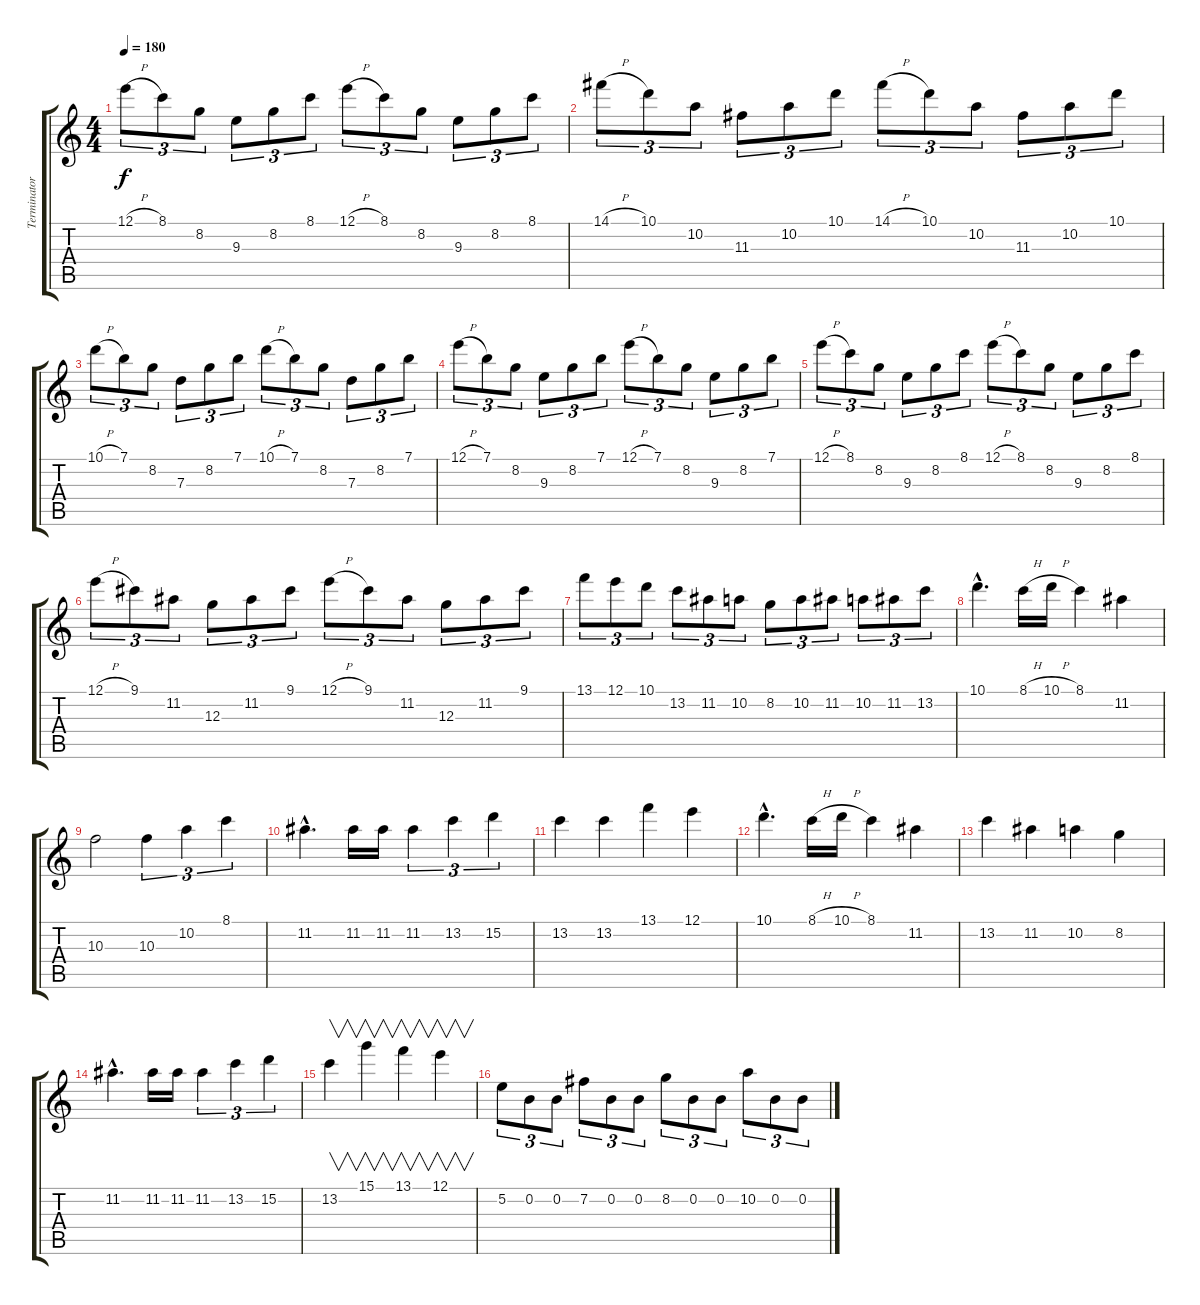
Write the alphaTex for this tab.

\track ("Terminator" "Terminator") {instrument distortionguitar}
\staff {score tabs}
\tuning (E4 B3 G3 D3 A2 E2) {hide}
\ts (4 4)
\tempo 180
\clef g2
\ks c
12.1{h}.8{tu (3 2) dy f} 8.1.8{tu (3 2)} 8.2.8{tu (3 2)} 9.3.8{tu (3 2)} 8.2.8{tu (3 2)} 8.1.8{tu (3 2)} 12.1{h}.8{tu (3 2)} 8.1.8{tu (3 2)} 8.2.8{tu (3 2)} 9.3.8{tu (3 2)} 8.2.8{tu (3 2)} 8.1.8{tu (3 2)} |
14.1{h}.8{tu (3 2)} 10.1.8{tu (3 2)} 10.2.8{tu (3 2)} 11.3.8{tu (3 2)} 10.2.8{tu (3 2)} 10.1.8{tu (3 2)} 14.1{h}.8{tu (3 2)} 10.1.8{tu (3 2)} 10.2.8{tu (3 2)} 11.3.8{tu (3 2)} 10.2.8{tu (3 2)} 10.1.8{tu (3 2)} |
10.1{h}.8{tu (3 2)} 7.1.8{tu (3 2)} 8.2.8{tu (3 2)} 7.3.8{tu (3 2)} 8.2.8{tu (3 2)} 7.1.8{tu (3 2)} 10.1{h}.8{tu (3 2)} 7.1.8{tu (3 2)} 8.2.8{tu (3 2)} 7.3.8{tu (3 2)} 8.2.8{tu (3 2)} 7.1.8{tu (3 2)} |
12.1{h}.8{tu (3 2)} 7.1.8{tu (3 2)} 8.2.8{tu (3 2)} 9.3.8{tu (3 2)} 8.2.8{tu (3 2)} 7.1.8{tu (3 2)} 12.1{h}.8{tu (3 2)} 7.1.8{tu (3 2)} 8.2.8{tu (3 2)} 9.3.8{tu (3 2)} 8.2.8{tu (3 2)} 7.1.8{tu (3 2)} |
12.1{h}.8{tu (3 2)} 8.1.8{tu (3 2)} 8.2.8{tu (3 2)} 9.3.8{tu (3 2)} 8.2.8{tu (3 2)} 8.1.8{tu (3 2)} 12.1{h}.8{tu (3 2)} 8.1.8{tu (3 2)} 8.2.8{tu (3 2)} 9.3.8{tu (3 2)} 8.2.8{tu (3 2)} 8.1.8{tu (3 2)} |
12.1{h}.8{tu (3 2)} 9.1.8{tu (3 2)} 11.2.8{tu (3 2)} 12.3.8{tu (3 2)} 11.2.8{tu (3 2)} 9.1.8{tu (3 2)} 12.1{h}.8{tu (3 2)} 9.1.8{tu (3 2)} 11.2.8{tu (3 2)} 12.3.8{tu (3 2)} 11.2.8{tu (3 2)} 9.1.8{tu (3 2)} |
13.1.8{tu (3 2)} 12.1.8{tu (3 2)} 10.1.8{tu (3 2)} 13.2.8{tu (3 2)} 11.2.8{tu (3 2)} 10.2.8{tu (3 2)} 8.2.8{tu (3 2)} 10.2.8{tu (3 2)} 11.2.8{tu (3 2)} 10.2.8{tu (3 2)} 11.2.8{tu (3 2)} 13.2.8{tu (3 2)} |
10.1{hac}.4{d} 8.1{h}.16 10.1{h}.16 8.1.4 11.2.4 |
10.3.2 10.3.4{tu (3 2)} 10.2.4{tu (3 2)} 8.1.4{tu (3 2)} |
11.2{hac}.4{d} 11.2.16 11.2.16 11.2.4{tu (3 2)} 13.2.4{tu (3 2)} 15.2.4{tu (3 2)} |
13.2.4 13.2.4 13.1.4 12.1.4 |
10.1{hac}.4{d} 8.1{h}.16 10.1{h}.16 8.1.4 11.2.4 |
13.2.4 11.2.4 10.2.4 8.2.4 |
11.2{hac}.4{d} 11.2.16 11.2.16 11.2.4{tu (3 2)} 13.2.4{tu (3 2)} 15.2.4{tu (3 2)} |
13.2.4{v} 15.1.4{v} 13.1.4{v} 12.1.4{v} |
5.2.8{tu (3 2)} 0.2.8{tu (3 2)} 0.2.8{tu (3 2)} 7.2.8{tu (3 2)} 0.2.8{tu (3 2)} 0.2.8{tu (3 2)} 8.2.8{tu (3 2)} 0.2.8{tu (3 2)} 0.2.8{tu (3 2)} 10.2.8{tu (3 2)} 0.2.8{tu (3 2)} 0.2.8{tu (3 2)}
